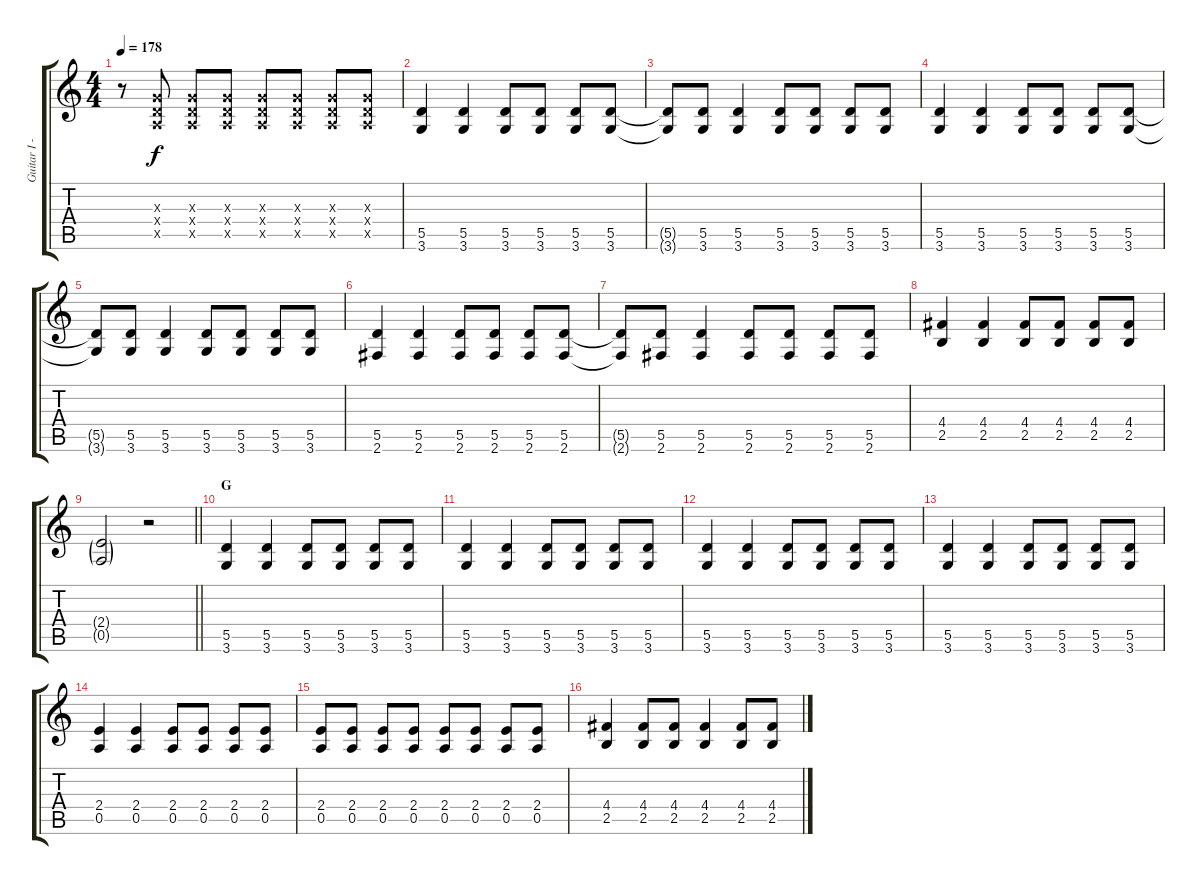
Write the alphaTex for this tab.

\track ("Guitar I - Gotoh" "Guitar I -") {instrument distortionguitar}
\staff {score tabs}
\tuning (E4 B3 G3 D3 A2 E2) {hide}
\ts (4 4)
\tempo 178
\clef g2
\ks c
r.8{dy f} (0.3{x} 0.4{x} 0.5{x}).8 (0.3{x} 0.4{x} 0.5{x}).8 (0.3{x} 0.4{x} 0.5{x}).8 (0.3{x} 0.4{x} 0.5{x}).8 (0.3{x} 0.4{x} 0.5{x}).8 (0.3{x} 0.4{x} 0.5{x}).8 (0.3{x} 0.4{x} 0.5{x}).8 |
(5.5 3.6).4 (5.5 3.6).4 (5.5 3.6).8 (5.5 3.6).8 (5.5 3.6).8 (5.5 3.6).8 |
(5.5{t} 3.6{t}).8 (5.5 3.6).8 (5.5 3.6).4 (5.5 3.6).8 (5.5 3.6).8 (5.5 3.6).8 (5.5 3.6).8 |
(5.5 3.6).4 (5.5 3.6).4 (5.5 3.6).8 (5.5 3.6).8 (5.5 3.6).8 (5.5 3.6).8 |
(5.5{t} 3.6{t}).8 (5.5 3.6).8 (5.5 3.6).4 (5.5 3.6).8 (5.5 3.6).8 (5.5 3.6).8 (5.5 3.6).8 |
(5.5 2.6).4 (5.5 2.6).4 (5.5 2.6).8 (5.5 2.6).8 (5.5 2.6).8 (5.5 2.6).8 |
(5.5{t} 2.6{t}).8 (5.5 2.6).8 (5.5 2.6).4 (5.5 2.6).8 (5.5 2.6).8 (5.5 2.6).8 (5.5 2.6).8 |
(4.4 2.5).4 (4.4 2.5).4 (4.4 2.5).8 (4.4 2.5).8 (4.4 2.5).8 (4.4 2.5).8 |
\barLineRight lightlight
(2.4{g} 0.5{g}).2 r.2 |
\section ("" "G")
(5.5 3.6).4 (5.5 3.6).4 (5.5 3.6).8 (5.5 3.6).8 (5.5 3.6).8 (5.5 3.6).8 |
(5.5 3.6).4 (5.5 3.6).4 (5.5 3.6).8 (5.5 3.6).8 (5.5 3.6).8 (5.5 3.6).8 |
(5.5 3.6).4 (5.5 3.6).4 (5.5 3.6).8 (5.5 3.6).8 (5.5 3.6).8 (5.5 3.6).8 |
(5.5 3.6).4 (5.5 3.6).4 (5.5 3.6).8 (5.5 3.6).8 (5.5 3.6).8 (5.5 3.6).8 |
(2.4 0.5).4 (2.4 0.5).4 (2.4 0.5).8 (2.4 0.5).8 (2.4 0.5).8 (2.4 0.5).8 |
(2.4 0.5).8 (2.4 0.5).8 (2.4 0.5).8 (2.4 0.5).8 (2.4 0.5).8 (2.4 0.5).8 (2.4 0.5).8 (2.4 0.5).8 |
(4.4 2.5).4 (4.4 2.5).8 (4.4 2.5).8 (4.4 2.5).4 (4.4 2.5).8 (4.4 2.5).8
